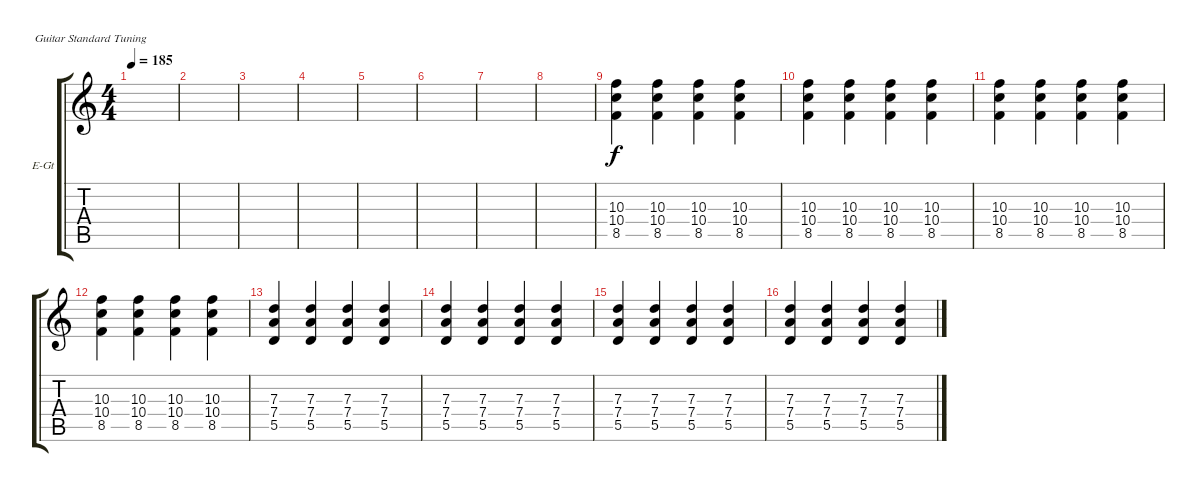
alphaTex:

\defaultSystemsLayout 4
\bracketExtendMode groupsimilarinstruments
\firstSystemTrackNameOrientation horizontal
\otherSystemsTrackNameOrientation horizontal
\track ("Pierre Bouvier" "E-Gt") {instrument distortionguitar}
\staff {score tabs}
\tuning (E4 B3 G3 D3 A2 E2)
\ts (4 4)
\tempo 185
\clef g2
\scale
0.333333
\ks c
|
\scale
0.333333 |
\scale
0.333333 |
\scale
0.333333 |
\scale
0.333333 |
\scale
0.333333 |
\scale
0.333333 |
\scale
0.333333 |
\scale
0.333333 (10.3 10.4 8.5).4 (10.3 10.4 8.5).4 (10.3 10.4 8.5).4 (10.3 10.4 8.5).4 |
\scale
0.333333 (10.3 10.4 8.5).4 (10.3 10.4 8.5).4 (10.3 10.4 8.5).4 (10.3 10.4 8.5).4 |
\scale
0.333333 (10.3 10.4 8.5).4 (10.3 10.4 8.5).4 (10.3 10.4 8.5).4 (10.3 10.4 8.5).4 |
\scale
0.333333 (10.3 10.4 8.5).4 (10.3 10.4 8.5).4 (10.3 10.4 8.5).4 (10.3 10.4 8.5).4 |
\scale
0.333333 (7.3 7.4 5.5).4 (7.3 7.4 5.5).4 (7.3 7.4 5.5).4 (7.3 7.4 5.5).4 |
\scale
0.333333 (7.3 7.4 5.5).4 (7.3 7.4 5.5).4 (7.3 7.4 5.5).4 (7.3 7.4 5.5).4 |
\scale
0.333333 (7.3 7.4 5.5).4 (7.3 7.4 5.5).4 (7.3 7.4 5.5).4 (7.3 7.4 5.5).4 |
\scale
0.333333 (7.3 7.4 5.5).4 (7.3 7.4 5.5).4 (7.3 7.4 5.5).4 (7.3 7.4 5.5).4
